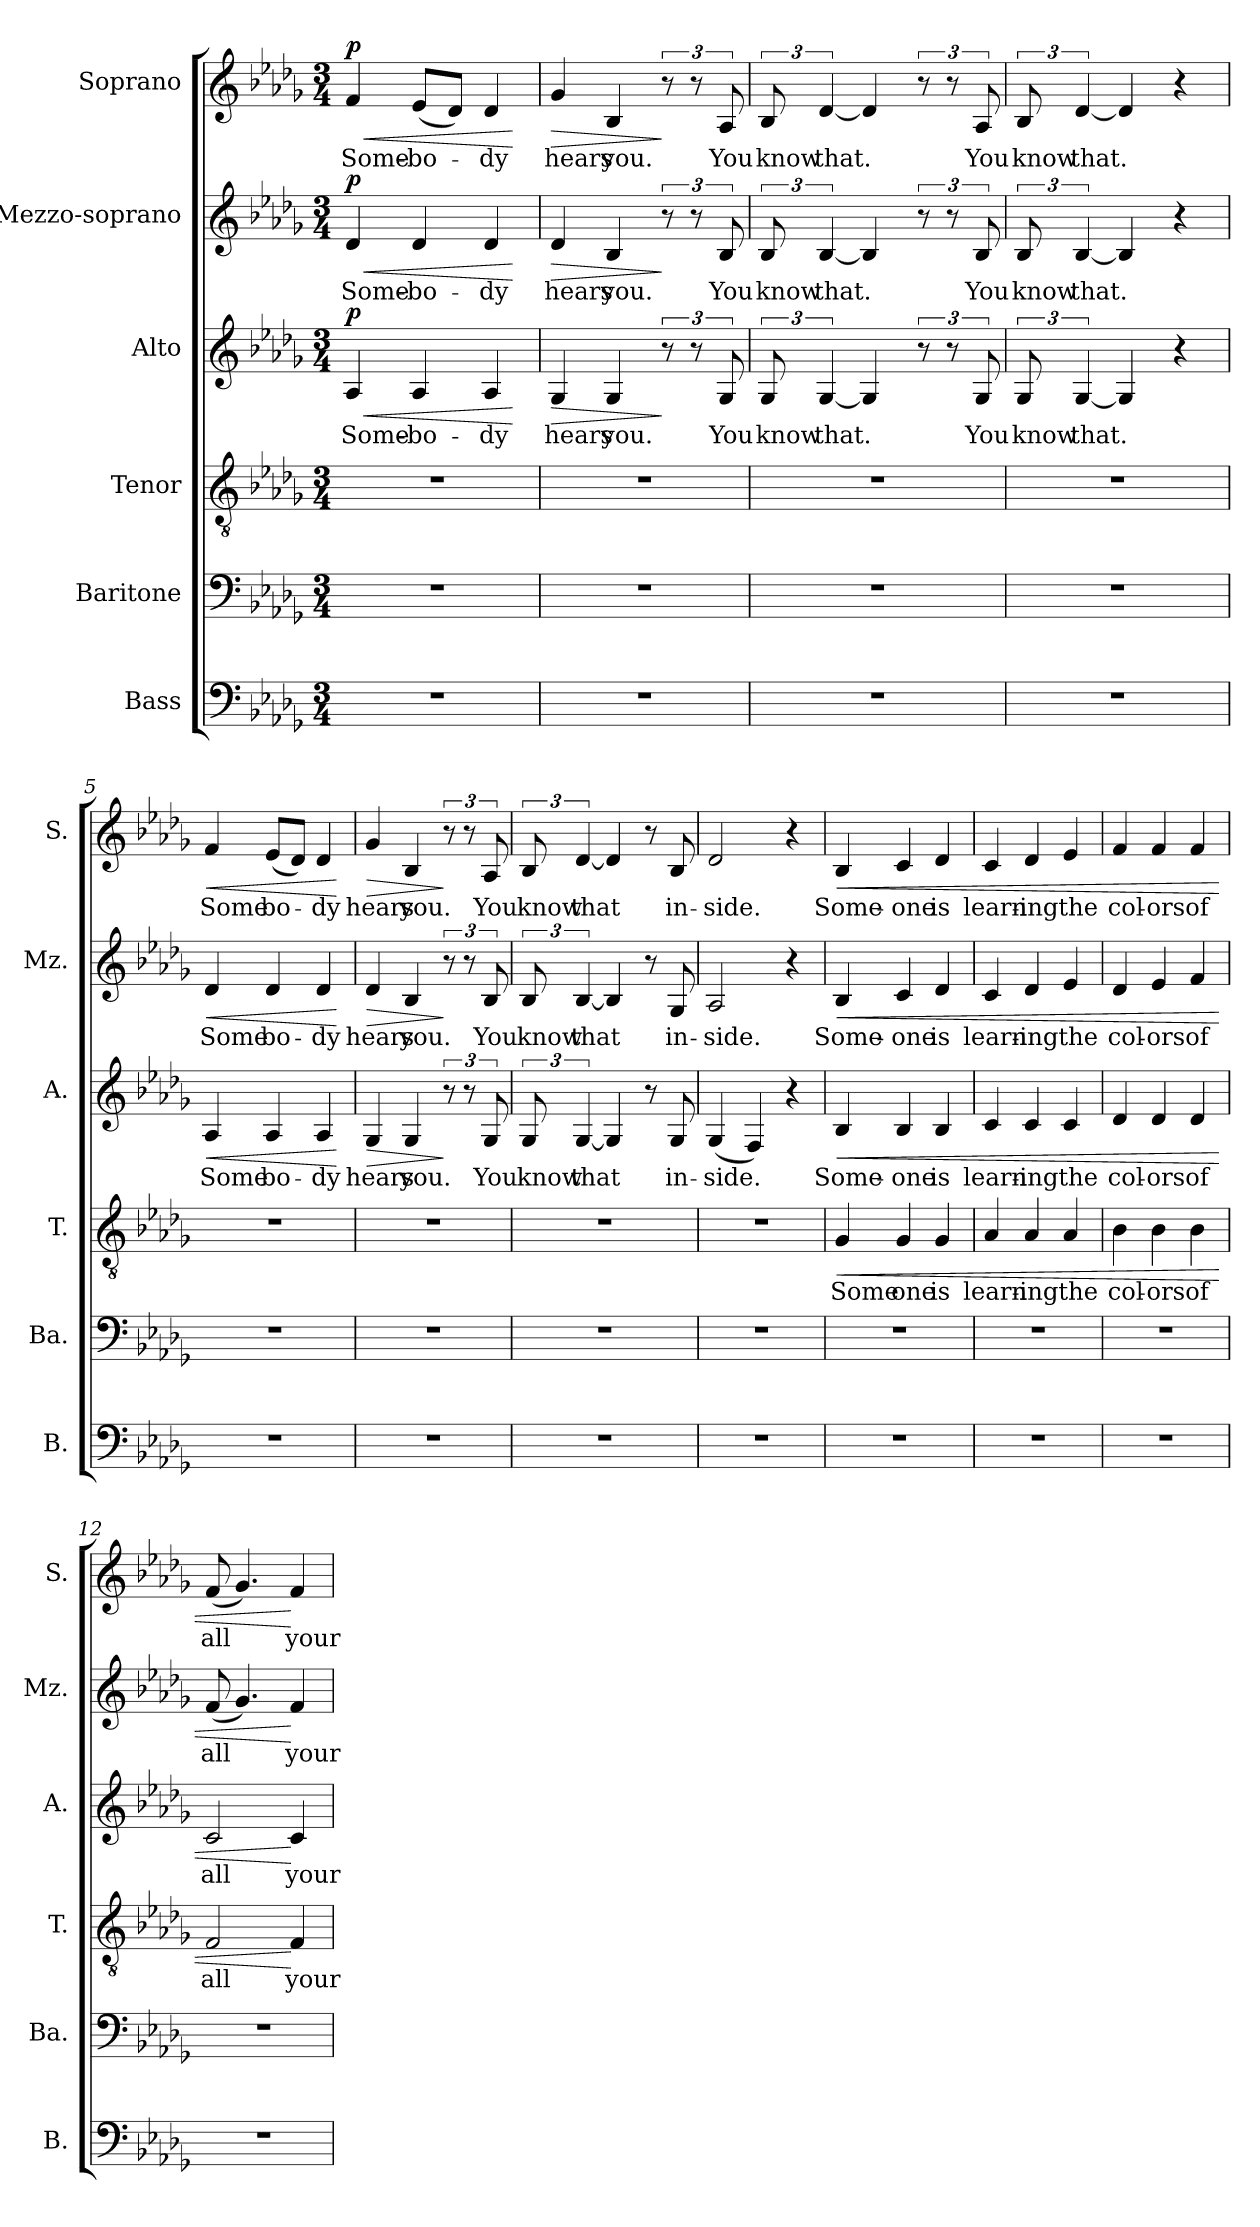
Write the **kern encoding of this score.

**kern	**kern	**kern	**text	**dynam	**kern	**text	**dynam	**kern	**text	**dynam	**kern	**text	**dynam
*part6	*part5	*part4	*part4	*part4	*part3	*part3	*part3	*part2	*part2	*part2	*part1	*part1	*part1
*staff6	*staff5	*staff4	*staff4	*staff4	*staff3	*staff3	*staff3	*staff2	*staff2	*staff2	*staff1	*staff1	*staff1
*I"Bass	*I"Baritone	*I"Tenor	*	*	*I"Alto	*	*	*I"Mezzo-soprano	*	*	*I"Soprano	*	*
*I'B.	*I'Ba.	*I'T.	*	*	*I'A.	*	*	*I'Mz.	*	*	*I'S.	*	*
*clefF4	*clefF4	*clefGv2	*	*	*clefG2	*	*	*clefG2	*	*	*clefG2	*	*
*k[b-e-a-d-g-]	*k[b-e-a-d-g-]	*k[b-e-a-d-g-]	*	*	*k[b-e-a-d-g-]	*	*	*k[b-e-a-d-g-]	*	*	*k[b-e-a-d-g-]	*	*
*M3/4	*M3/4	*M3/4	*	*	*M3/4	*	*	*M3/4	*	*	*M3/4	*	*
*MM94	*MM94	*MM94	*	*	*MM94	*	*	*MM94	*	*	*MM94	*	*
=1	=1	=1	=1	=1	=1	=1	=1	=1	=1	=1	=1	=1	=1
!	!	!	!	!	!	!LO:LY:b	!LO:HP:b	!	!LO:LY:b	!LO:HP:b	!	!LO:LY:b	!LO:HP:b
!	!	!	!	!	!	!	!LO:DY:n=1:a	!	!	!LO:DY:n=1:a	!	!	!LO:DY:n=1:a
2.r	2.r	2.r	.	.	4A-/	Some-	< p	4d-/	Some-	< p	4f/	Some-	< p
!	!	!	!	!	!	!LO:LY:b	!	!	!LO:LY:b	!	!	!LO:LY:b	!
.	.	.	.	.	4A-/	-bo-	.	4d-/	-bo-	.	(8e-/L	-bo-	.
.	.	.	.	.	.	.	.	.	.	.	8d-/J)	.	.
!	!	!	!	!	!	!LO:LY:b	!	!	!LO:LY:b	!	!	!LO:LY:b	!
.	.	.	.	.	4A-/	-dy	.	4d-/	-dy	.	4d-/	-dy	.
.	.	.	.	.	.	.	[	.	.	[	.	.	[
=2	=2	=2	=2	=2	=2	=2	=2	=2	=2	=2	=2	=2	=2
!	!	!	!	!	!	!LO:LY:b	!LO:HP:b	!	!LO:LY:b	!LO:HP:b	!	!LO:LY:b	!LO:HP:b
2.r	2.r	2.r	.	.	4G-/	hears	>	4d-/	hears	>	4g-/	hears	>
!	!	!	!	!	!	!LO:LY:b	!	!	!LO:LY:b	!	!	!LO:LY:b	!
.	.	.	.	.	4G-/	you.	.	4B-/	you.	.	4B-/	you.	.
.	.	.	.	.	12r	.	]	12r	.	]	12r	.	]
.	.	.	.	.	12r	.	.	12r	.	.	12r	.	.
!	!	!	!	!	!	!LO:LY:b	!	!	!LO:LY:b	!	!	!LO:LY:b	!
.	.	.	.	.	12G-/	You	.	12B-/	You	.	12A-/	You	.
=3	=3	=3	=3	=3	=3	=3	=3	=3	=3	=3	=3	=3	=3
!	!	!	!	!	!	!LO:LY:b	!	!	!LO:LY:b	!	!	!LO:LY:b	!
2.r	2.r	2.r	.	.	12G-/	know	.	12B-/	know	.	12B-/	know	.
!	!	!	!	!	!	!LO:LY:b	!	!	!LO:LY:b	!	!	!LO:LY:b	!
.	.	.	.	.	[6G-/	that.	.	[6B-/	that.	.	[6d-/	that.	.
.	.	.	.	.	4G-/]	.	.	4B-/]	.	.	4d-/]	.	.
.	.	.	.	.	12r	.	.	12r	.	.	12r	.	.
.	.	.	.	.	12r	.	.	12r	.	.	12r	.	.
!	!	!	!	!	!	!LO:LY:b	!	!	!LO:LY:b	!	!	!LO:LY:b	!
.	.	.	.	.	12G-/	You	.	12B-/	You	.	12A-/	You	.
=4	=4	=4	=4	=4	=4	=4	=4	=4	=4	=4	=4	=4	=4
!	!	!	!	!	!	!LO:LY:b	!	!	!LO:LY:b	!	!	!LO:LY:b	!
2.r	2.r	2.r	.	.	12G-/	know	.	12B-/	know	.	12B-/	know	.
!	!	!	!	!	!	!LO:LY:b	!	!	!LO:LY:b	!	!	!LO:LY:b	!
.	.	.	.	.	[6G-/	that.	.	[6B-/	that.	.	[6d-/	that.	.
.	.	.	.	.	4G-/]	.	.	4B-/]	.	.	4d-/]	.	.
.	.	.	.	.	4r	.	.	4r	.	.	4r	.	.
=5	=5	=5	=5	=5	=5	=5	=5	=5	=5	=5	=5	=5	=5
!	!	!	!	!	!	!LO:LY:b	!LO:HP:b	!	!LO:LY:b	!LO:HP:b	!	!LO:LY:b	!LO:HP:b
2.r	2.r	2.r	.	.	4A-/	Some-	<	4d-/	Some-	<	4f/	Some-	<
!	!	!	!	!	!	!LO:LY:b	!	!	!LO:LY:b	!	!	!LO:LY:b	!
.	.	.	.	.	4A-/	-bo-	.	4d-/	-bo-	.	(8e-/L	-bo-	.
.	.	.	.	.	.	.	.	.	.	.	8d-/J)	.	.
!	!	!	!	!	!	!LO:LY:b	!	!	!LO:LY:b	!	!	!LO:LY:b	!
.	.	.	.	.	4A-/	-dy	.	4d-/	-dy	.	4d-/	-dy	.
.	.	.	.	.	.	.	[	.	.	[	.	.	[
!!LO:LB:g=z
=6	=6	=6	=6	=6	=6	=6	=6	=6	=6	=6	=6	=6	=6
!	!	!	!	!	!	!LO:LY:b	!LO:HP:b	!	!LO:LY:b	!LO:HP:b	!	!LO:LY:b	!LO:HP:b
2.r	2.r	2.r	.	.	4G-/	hears	>	4d-/	hears	>	4g-/	hears	>
!	!	!	!	!	!	!LO:LY:b	!	!	!LO:LY:b	!	!	!LO:LY:b	!
.	.	.	.	.	4G-/	you.	.	4B-/	you.	.	4B-/	you.	.
.	.	.	.	.	12r	.	]	12r	.	]	12r	.	]
.	.	.	.	.	12r	.	.	12r	.	.	12r	.	.
!	!	!	!	!	!	!LO:LY:b	!	!	!LO:LY:b	!	!	!LO:LY:b	!
.	.	.	.	.	12G-/	You	.	12B-/	You	.	12A-/	You	.
=7	=7	=7	=7	=7	=7	=7	=7	=7	=7	=7	=7	=7	=7
!	!	!	!	!	!	!LO:LY:b	!	!	!LO:LY:b	!	!	!LO:LY:b	!
2.r	2.r	2.r	.	.	12G-/	know	.	12B-/	know	.	12B-/	know	.
!	!	!	!	!	!	!LO:LY:b	!	!	!LO:LY:b	!	!	!LO:LY:b	!
.	.	.	.	.	[6G-/	that	.	[6B-/	that	.	[6d-/	that	.
.	.	.	.	.	4G-/]	.	.	4B-/]	.	.	4d-/]	.	.
.	.	.	.	.	8r	.	.	8r	.	.	8r	.	.
!	!	!	!	!	!	!LO:LY:b	!	!	!LO:LY:b	!	!	!LO:LY:b	!
.	.	.	.	.	8G-/	in-	.	8G-/	in-	.	8B-/	in-	.
=8	=8	=8	=8	=8	=8	=8	=8	=8	=8	=8	=8	=8	=8
!	!	!	!	!	!	!LO:LY:b	!	!	!LO:LY:b	!	!	!LO:LY:b	!
2.r	2.r	2.r	.	.	(4G-/	-side.	.	2A-/	-side.	.	2d-/	-side.	.
.	.	.	.	.	4F/)	.	.	.	.	.	.	.	.
.	.	.	.	.	4r	.	.	4r	.	.	4r	.	.
=9	=9	=9	=9	=9	=9	=9	=9	=9	=9	=9	=9	=9	=9
!	!	!	!LO:LY:b	!LO:HP:b	!	!LO:LY:b	!LO:HP:b	!	!LO:LY:b	!LO:HP:b	!	!LO:LY:b	!LO:HP:b
2.r	2.r	4G-/	Some-	<	4B-/	Some-	<	4B-/	Some-	<	4B-/	Some-	<
!	!	!	!LO:LY:b	!	!	!LO:LY:b	!	!	!LO:LY:b	!	!	!LO:LY:b	!
.	.	4G-/	-one	.	4B-/	-one	.	4c/	-one	.	4c/	-one	.
!	!	!	!LO:LY:b	!	!	!LO:LY:b	!	!	!LO:LY:b	!	!	!LO:LY:b	!
.	.	4G-/	is	.	4B-/	is	.	4d-/	is	.	4d-/	is	.
=10	=10	=10	=10	=10	=10	=10	=10	=10	=10	=10	=10	=10	=10
!	!	!	!LO:LY:b	!	!	!LO:LY:b	!	!	!LO:LY:b	!	!	!LO:LY:b	!
2.r	2.r	4A-/	learn-	.	4c/	learn-	.	4c/	learn-	.	4c/	learn-	.
!	!	!	!LO:LY:b	!	!	!LO:LY:b	!	!	!LO:LY:b	!	!	!LO:LY:b	!
.	.	4A-/	-ing	.	4c/	-ing	.	4d-/	-ing	.	4d-/	-ing	.
!	!	!	!LO:LY:b	!	!	!LO:LY:b	!	!	!LO:LY:b	!	!	!LO:LY:b	!
.	.	4A-/	the	.	4c/	the	.	4e-/	the	.	4e-/	the	.
=11	=11	=11	=11	=11	=11	=11	=11	=11	=11	=11	=11	=11	=11
!	!	!	!LO:LY:b	!	!	!LO:LY:b	!	!	!LO:LY:b	!	!	!LO:LY:b	!
2.r	2.r	4B-\	col-	.	4d-/	col-	.	4d-/	col-	.	4f/	col-	.
!	!	!	!LO:LY:b	!	!	!LO:LY:b	!	!	!LO:LY:b	!	!	!LO:LY:b	!
.	.	4B-\	-ors	.	4d-/	-ors	.	4e-/	-ors	.	4f/	-ors	.
!	!	!	!LO:LY:b	!	!	!LO:LY:b	!	!	!LO:LY:b	!	!	!LO:LY:b	!
.	.	4B-\	of	.	4d-/	of	.	4f/	of	.	4f/	of	.
=12	=12	=12	=12	=12	=12	=12	=12	=12	=12	=12	=12	=12	=12
!	!	!	!LO:LY:b	!	!	!LO:LY:b	!	!	!LO:LY:b	!	!	!LO:LY:b	!
2.r	2.r	2F/	all	.	2c/	all	.	(8f/	all	.	(8f/	all	.
.	.	.	.	.	.	.	.	4.g-/)	.	.	4.g-/)	.	.
!	!	!	!LO:LY:b	!	!	!LO:LY:b	!	!	!LO:LY:b	!	!	!LO:LY:b	!
.	.	4F/	your	[	4c/	your	[	4f/	your	[	4f/	your	[
=	=	=	=	=	=	=	=	=	=	=	=	=	=
*-	*-	*-	*-	*-	*-	*-	*-	*-	*-	*-	*-	*-	*-
